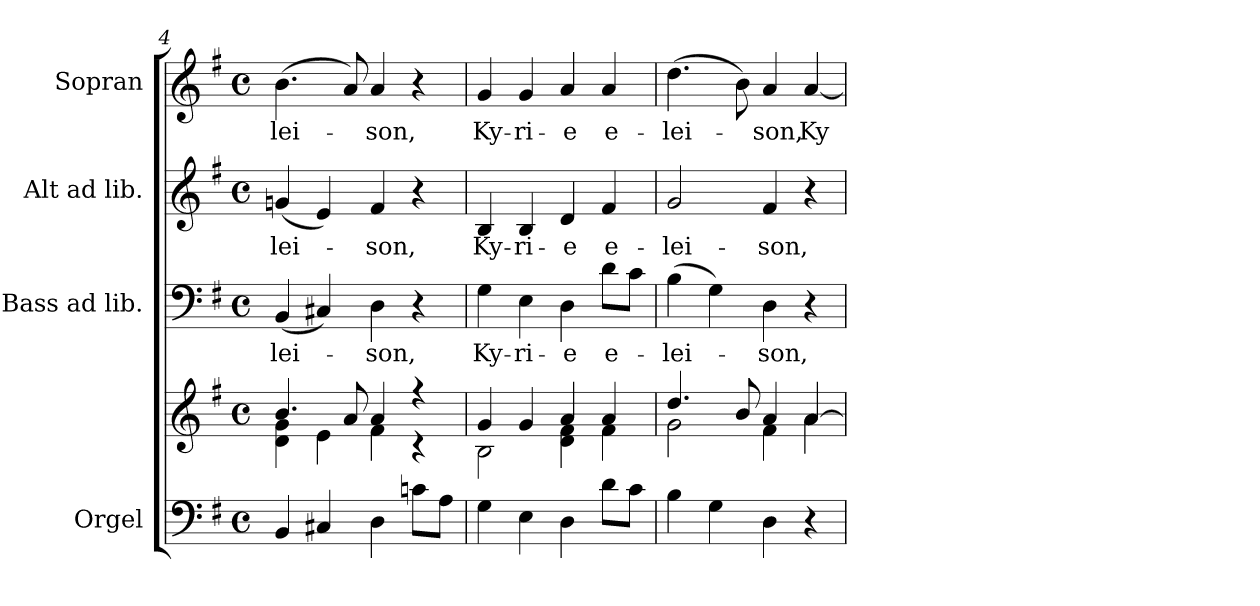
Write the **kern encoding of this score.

**kern	**kern	**kern	**text	**kern	**text	**kern	**text
*part4	*part4	*part3	*part3	*part2	*part2	*part1	*part1
*staff5	*staff4	*staff3	*staff3	*staff2	*staff2	*staff1	*staff1
*I"Orgel	*	*I"Bass ad lib.	*	*I"Alt ad lib.	*	*I"Sopran	*
*I'Org.	*	*I'B.	*	*I'A.	*	*I'S.	*
*clefF4	*clefG2	*clefF4	*	*clefG2	*	*clefG2	*
*k[f#]	*k[f#]	*k[f#]	*	*k[f#]	*	*k[f#]	*
*G:	*G:	*G:	*	*G:	*	*G:	*
*M4/4	*M4/4	*M4/4	*	*M4/4	*	*M4/4	*
*met(c)	*met(c)	*met(c)	*	*met(c)	*	*met(c)	*
=4	=4	=4	=4	=4	=4	=4	=4
*	*^	*	*	*	*	*	*
!	!	!	!	!LO:LY:b	!	!LO:LY:b	!	!LO:LY:b
4BB/	4.b/	4d\ 4g\	(<4BB/	-lei-	(<4gn/	-lei-	(>4.b\	-lei-
4C#X/	.	4e\	4C#X/)	.	4e/)	.	.	.
.	8a/	.	.	.	.	.	8a/)	.
!	!	!	!	!LO:LY:b	!	!LO:LY:b	!	!LO:LY:b
4D\	4a/	4f#\	4D\	-son,	4f#/	-son,	4a/	-son,
8cn\L	4r	4r	4r	.	4r	.	4r	.
8A\J	.	.	.	.	.	.	.	.
=5	=5	=5	=5	=5	=5	=5	=5	=5
!	!	!	!	!LO:LY:b	!	!LO:LY:b	!	!LO:LY:b
4G\	4g/	2B\	4G\	Ky-	4B/	Ky-	4g/	Ky-
!	!	!	!	!LO:LY:b	!	!LO:LY:b	!	!LO:LY:b
4E\	4g/	.	4E\	-ri-	4B/	-ri-	4g/	-ri-
!	!	!	!	!LO:LY:b	!	!LO:LY:b	!	!LO:LY:b
4D\	4a/	4d\ 4f#\	4D\	-e	4d/	-e	4a/	-e
!	!	!	!	!LO:LY:b	!	!LO:LY:b	!	!LO:LY:b
8d\L	4a/	4f#\	8d\L	e-	4f#/	e-	4a/	e-
8c\J	.	.	8c\J	.	.	.	.	.
!!LO:PB:g=z
=6	=6	=6	=6	=6	=6	=6	=6	=6
!	!	!	!	!LO:LY:b	!	!LO:LY:b	!	!LO:LY:b
4B\	4.dd/	2g\	(>4B\	-lei-	2g/	-lei-	(>4.dd\	-lei-
4G\	.	.	4G\)	.	.	.	.	.
.	8b/	.	.	.	.	.	8b\)	.
!	!	!	!	!LO:LY:b	!	!LO:LY:b	!	!LO:LY:b
4D\	4a/	4f#\	4D\	-son,	4f#/	-son,	4a/	-son,
!	!	!	!	!	!	!	!	!LO:LY:b
4r	[>4a/	4a\	4r	.	4r	.	[4a/	Ky-
*	*v	*v	*	*	*	*	*	*
=	=	=	=	=	=	=	=
*-	*-	*-	*-	*-	*-	*-	*-
